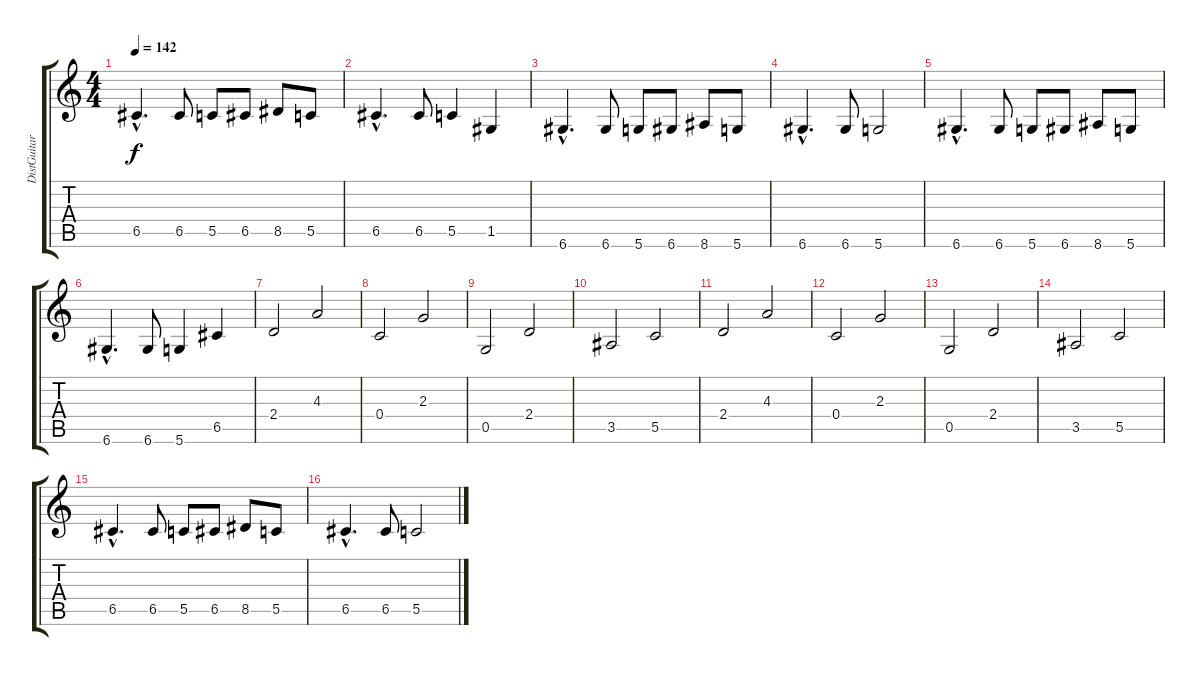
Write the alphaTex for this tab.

\track ("DistGuitar1" "DistGuitar") {instrument distortionguitar}
\staff {score tabs}
\tuning (D4 A3 F3 C3 G2 D2) {hide}
\ts (4 4)
\tempo 142
\clef g2
\ks c
6.5{hac}.4{d dy f} 6.5.8 5.5.8 6.5.8 8.5.8 5.5.8 |
6.5{hac}.4{d} 6.5.8 5.5.4 1.5.4 |
6.6{hac}.4{d} 6.6.8 5.6.8 6.6.8 8.6.8 5.6.8 |
6.6{hac}.4{d} 6.6.8 5.6.2 |
6.6{hac}.4{d} 6.6.8 5.6.8 6.6.8 8.6.8 5.6.8 |
6.6{hac}.4{d} 6.6.8 5.6.4 6.5.4 |
2.4.2 4.3.2 |
0.4.2 2.3.2 |
0.5.2 2.4.2 |
3.5.2 5.5.2 |
2.4.2 4.3.2 |
0.4.2 2.3.2 |
0.5.2 2.4.2 |
3.5.2 5.5.2 |
6.5{hac}.4{d} 6.5.8 5.5.8 6.5.8 8.5.8 5.5.8 |
6.5{hac}.4{d} 6.5.8 5.5.2
